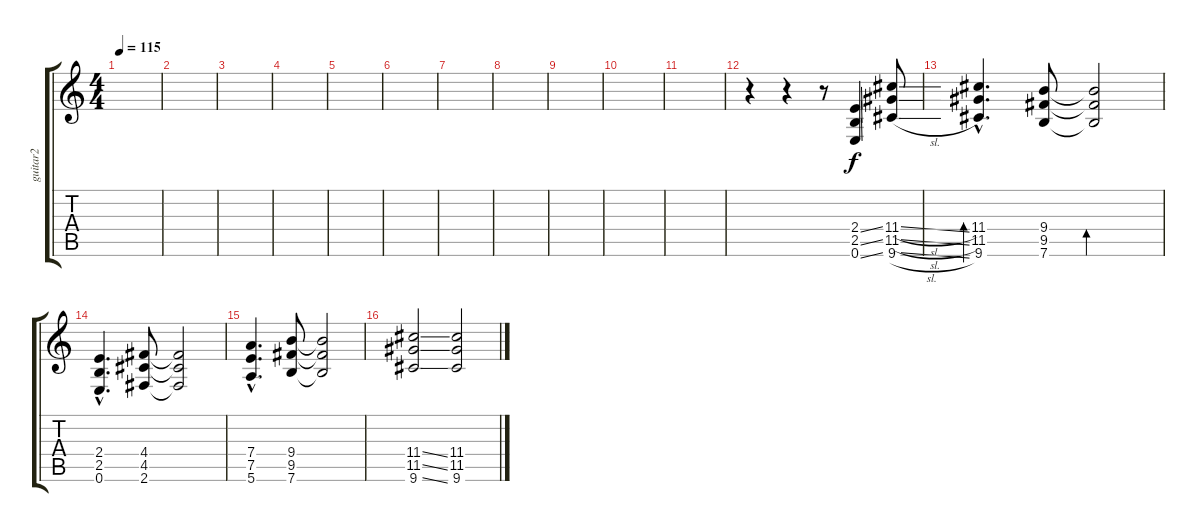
\track ("guitar2" "guitar2") {instrument distortionguitar}
\staff {score tabs}
\tuning (E4 B3 G3 D3 A2 E2) {hide}
\ts (4 4)
\tempo 115
\clef g2
\ks c
|
|
|
|
|
|
|
|
|
|
|
r.4 r.4 r.8 (2.4{ss} 2.5{ss} 0.6{ss}).4 (11.4{sl} 11.5{sl} 9.6{sl}).8 |
(11.4{hac} 11.5{hac} 9.6{hac}).4{d bd 120} (9.4 9.5 7.6).8 (9.4{t} 9.5{t} 7.6{t}).2{bd 120} |
(2.4{hac} 2.5{hac} 0.6{hac}).4{d} (4.4 4.5 2.6).8 (4.4{t} 4.5{t} 2.6{t}).2 |
(7.4{hac} 7.5{hac} 5.6{hac}).4{d} (9.4 9.5 7.6).8 (9.4{t} 9.5{t} 7.6{t}).2 |
(11.4{ss} 11.5{ss} 9.6{ss}).2 (11.4 11.5 9.6).2
